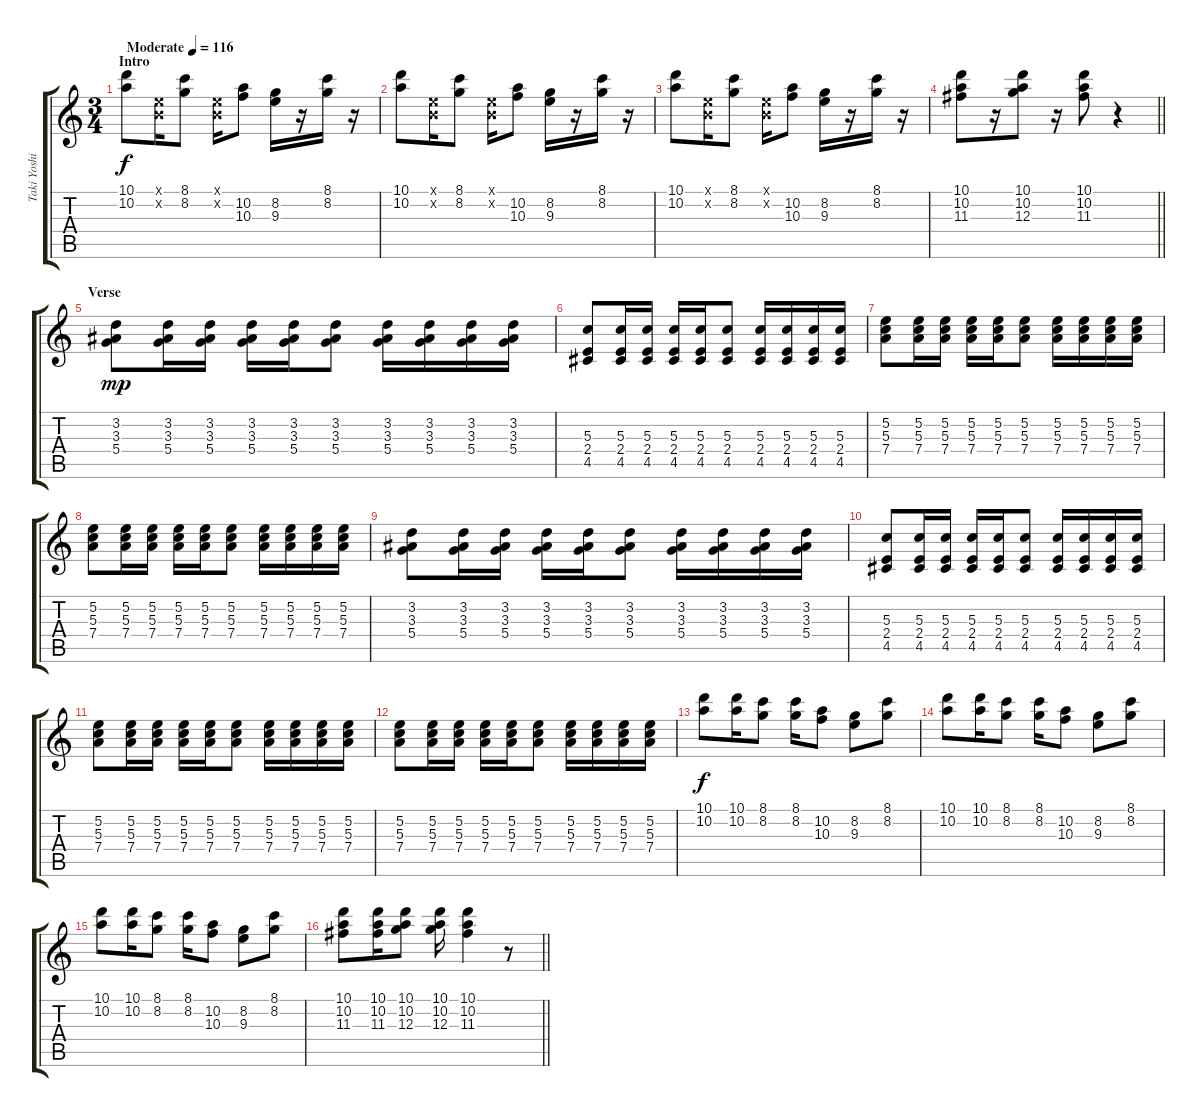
\track ("Taki Yoshimitsu" "Taki Yoshi") {instrument distortionguitar}
\staff {score tabs}
\tuning (E4 B3 G3 D3 A2 D2) {hide}
\ts (3 4)
\section ("" "Intro")
\tempo (116 "Moderate")
\clef g2
\ks c
(10.1 10.2).8{dy f instrument distortionguitar} (0.1{x} 0.2{x}).16 (8.1 8.2).8 (0.1{x} 0.2{x}).16 (10.2 10.3).8 (8.2 9.3).16 r.16 (8.1 8.2).16 r.16 |
(10.1 10.2).8 (0.1{x} 0.2{x}).16 (8.1 8.2).8 (0.1{x} 0.2{x}).16 (10.2 10.3).8 (8.2 9.3).16 r.16 (8.1 8.2).16 r.16 |
(10.1 10.2).8 (0.1{x} 0.2{x}).16 (8.1 8.2).8 (0.1{x} 0.2{x}).16 (10.2 10.3).8 (8.2 9.3).16 r.16 (8.1 8.2).16 r.16 |
\barLineRight lightlight
(10.1 10.2 11.3).8 r.16 (10.1 10.2 12.3).8 r.16 (10.1 10.2 11.3).8 r.4 |
\section ("" "Verse")
(3.2 3.3 5.4).8{dy mp balance 8 instrument electricguitarclean} (3.2 3.3 5.4).16 (3.2 3.3 5.4).16 (3.2 3.3 5.4).16 (3.2 3.3 5.4).16 (3.2 3.3 5.4).8 (3.2 3.3 5.4).16 (3.2 3.3 5.4).16 (3.2 3.3 5.4).16 (3.2 3.3 5.4).16 |
(5.3 2.4 4.5).8 (5.3 2.4 4.5).16 (5.3 2.4 4.5).16 (5.3 2.4 4.5).16 (5.3 2.4 4.5).16 (5.3 2.4 4.5).8 (5.3 2.4 4.5).16 (5.3 2.4 4.5).16 (5.3 2.4 4.5).16 (5.3 2.4 4.5).16 |
(5.2 5.3 7.4).8 (5.2 5.3 7.4).16 (5.2 5.3 7.4).16 (5.2 5.3 7.4).16 (5.2 5.3 7.4).16 (5.2 5.3 7.4).8 (5.2 5.3 7.4).16 (5.2 5.3 7.4).16 (5.2 5.3 7.4).16 (5.2 5.3 7.4).16 |
(5.2 5.3 7.4).8 (5.2 5.3 7.4).16 (5.2 5.3 7.4).16 (5.2 5.3 7.4).16 (5.2 5.3 7.4).16 (5.2 5.3 7.4).8 (5.2 5.3 7.4).16 (5.2 5.3 7.4).16 (5.2 5.3 7.4).16 (5.2 5.3 7.4).16 |
(3.2 3.3 5.4).8 (3.2 3.3 5.4).16 (3.2 3.3 5.4).16 (3.2 3.3 5.4).16 (3.2 3.3 5.4).16 (3.2 3.3 5.4).8 (3.2 3.3 5.4).16 (3.2 3.3 5.4).16 (3.2 3.3 5.4).16 (3.2 3.3 5.4).16 |
(5.3 2.4 4.5).8 (5.3 2.4 4.5).16 (5.3 2.4 4.5).16 (5.3 2.4 4.5).16 (5.3 2.4 4.5).16 (5.3 2.4 4.5).8 (5.3 2.4 4.5).16 (5.3 2.4 4.5).16 (5.3 2.4 4.5).16 (5.3 2.4 4.5).16 |
(5.2 5.3 7.4).8 (5.2 5.3 7.4).16 (5.2 5.3 7.4).16 (5.2 5.3 7.4).16 (5.2 5.3 7.4).16 (5.2 5.3 7.4).8 (5.2 5.3 7.4).16 (5.2 5.3 7.4).16 (5.2 5.3 7.4).16 (5.2 5.3 7.4).16 |
(5.2 5.3 7.4).8 (5.2 5.3 7.4).16 (5.2 5.3 7.4).16 (5.2 5.3 7.4).16 (5.2 5.3 7.4).16 (5.2 5.3 7.4).8 (5.2 5.3 7.4).16 (5.2 5.3 7.4).16 (5.2 5.3 7.4).16 (5.2 5.3 7.4).16 |
(10.1 10.2).8{dy f balance 16 instrument distortionguitar} (10.1 10.2).16 (8.1 8.2).8 (8.1 8.2).16 (10.2 10.3).8 (8.2 9.3).8 (8.1 8.2).8 |
(10.1 10.2).8 (10.1 10.2).16 (8.1 8.2).8 (8.1 8.2).16 (10.2 10.3).8 (8.2 9.3).8 (8.1 8.2).8 |
(10.1 10.2).8 (10.1 10.2).16 (8.1 8.2).8 (8.1 8.2).16 (10.2 10.3).8 (8.2 9.3).8 (8.1 8.2).8 |
\barLineRight lightlight
(10.1 10.2 11.3).8 (10.1 10.2 11.3).16 (10.1 10.2 12.3).8 (10.1 10.2 12.3).16 (10.1 10.2 11.3).4 r.8
